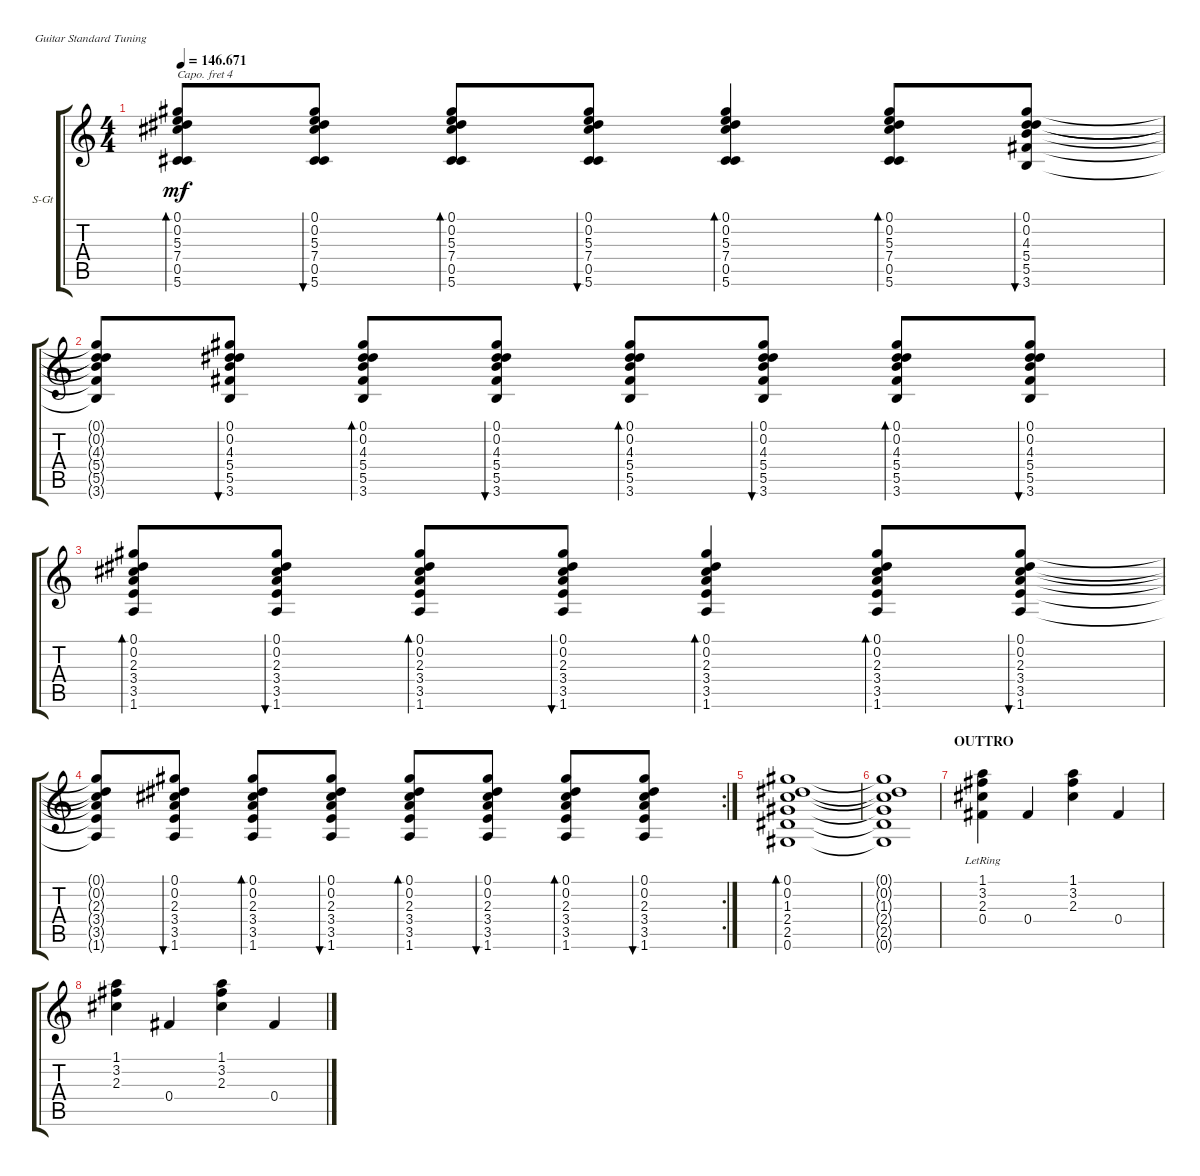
\defaultSystemsLayout 4
\bracketExtendMode groupsimilarinstruments
\firstSystemTrackNameOrientation horizontal
\otherSystemsTrackNameOrientation horizontal
\track ("Steel Guitar" "S-Gt") {instrument acousticguitarsteel}
\staff {score tabs}
\capo 4
\tuning (E4 B3 G3 D3 A2 E2)
\ts (4 4)
\tempo
146.671
\accidentals auto
\clef g2
\ottava regular
\simile none
\ks aminor
(0.5 7.4 5.3 0.2 0.1 5.6).8{bd 30 dy mf} (0.5 7.4 5.3 0.2 0.1 5.6).8{bu 30} (0.5 7.4 5.3 0.2 0.1 5.6).8{bd 30} (0.5 7.4 5.3 0.2 0.1 5.6).8{bu 30} (0.5 7.4 5.3 0.2 0.1 5.6).4{bd 30} (0.5 7.4 5.3 0.2 0.1 5.6).8{bd 30} (3.6 5.5 5.4 4.3 0.2 0.1).8{bu 30} |
(3.6{t} 5.5{t} 5.4{t} 4.3{t} 0.2{t} 0.1{t}).8 (3.6 5.5 5.4 4.3 0.2 0.1).8{bu 30} (3.6 5.5 5.4 4.3 0.2 0.1).8{bd 30} (3.6 5.5 5.4 4.3 0.2 0.1).8{bu 30} (3.6 5.5 5.4 4.3 0.2 0.1).8{bd 30} (3.6 5.5 5.4 4.3 0.2 0.1).8{bu 30} (3.6 5.5 5.4 4.3 0.2 0.1).8{bd 30} (3.6 5.5 5.4 4.3 0.2 0.1).8{bu 30} |
(3.5 3.4 2.3 0.2 0.1 1.6).8{bd 30} (3.5 3.4 2.3 0.2 0.1 1.6).8{bu 30} (3.5 3.4 2.3 0.2 0.1 1.6).8{bd 30} (3.5 3.4 2.3 0.2 0.1 1.6).8{bu 30} (3.5 3.4 2.3 0.2 0.1 1.6).4{bd 30} (3.5 3.4 2.3 0.2 0.1 1.6).8{bd 30} (3.5 3.4 2.3 0.2 0.1 1.6).8{bu 30} |
\rc 2
(3.5{t} 3.4{t} 2.3{t} 0.2{t} 0.1{t} 1.6{t}).8 (3.5 3.4 2.3 0.2 0.1 1.6).8{bu 30} (3.5 3.4 2.3 0.2 0.1 1.6).8{bd 30} (3.5 3.4 2.3 0.2 0.1 1.6).8{bu 30} (3.5 3.4 2.3 0.2 0.1 1.6).8{bd 30} (3.5 3.4 2.3 0.2 0.1 1.6).8{bu 30} (3.5 3.4 2.3 0.2 0.1 1.6).8{bd 30} (3.5 3.4 2.3 0.2 0.1 1.6).8{bu 30} |
(0.6 2.5 2.4 1.3 0.2 0.1).1{bd 30} |
(0.6{t} 2.5{t} 2.4{t} 1.3{t} 0.2{t} 0.1{t}).1 |
\section ("" "OUTTRO")
(1.1 3.2 2.3 0.4{lr}).4 0.4.4 (2.3 3.2 1.1).4 0.4.4 |
(2.3 3.2 1.1).4 0.4.4 (2.3 3.2 1.1).4 0.4.4
